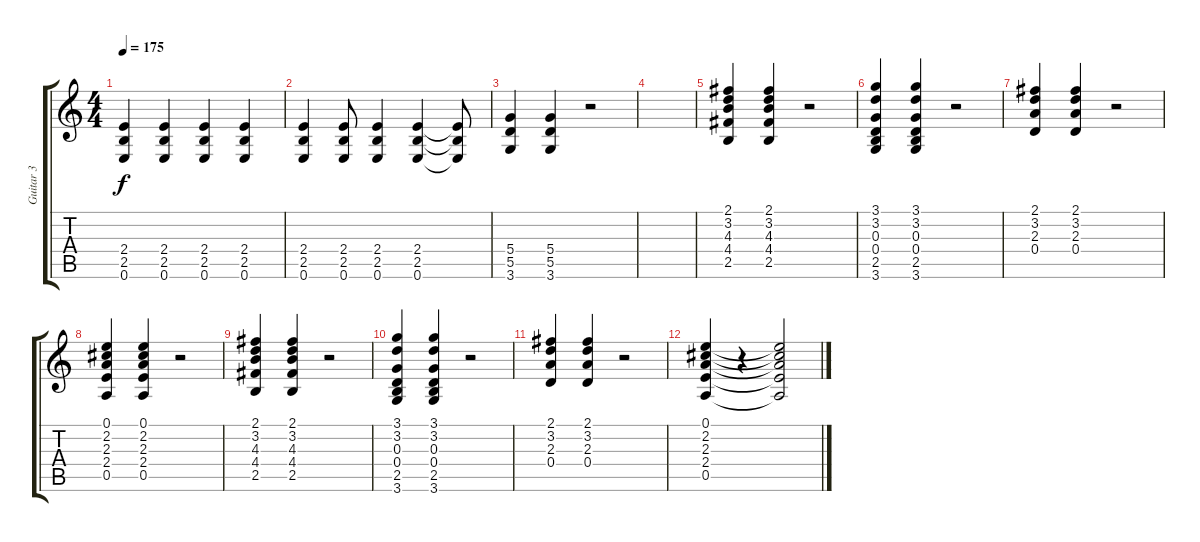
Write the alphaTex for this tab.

\track ("Guitar 3" "Guitar 3") {instrument overdrivenguitar}
\staff {score tabs}
\tuning (E4 B3 G3 D3 A2 E2) {hide}
\ts (4 4)
\tempo 175
\clef g2
\ks c
(2.4 2.5 0.6).4{dy f} (2.4 2.5 0.6).4 (2.4 2.5 0.6).4 (2.4 2.5 0.6).4 |
(2.4 2.5 0.6).4 (2.4 2.5 0.6).8 (2.4 2.5 0.6).4 (2.4 2.5 0.6).4 (2.4{t} 2.5{t} 0.6{t}).8 |
(5.4 5.5 3.6).4 (5.4 5.5 3.6).4 r.2 |
|
(2.1 3.2 4.3 4.4 2.5).4 (2.1 3.2 4.3 4.4 2.5).4 r.2 |
(3.1 3.2 0.3 0.4 2.5 3.6).4 (3.1 3.2 0.3 0.4 2.5 3.6).4 r.2 |
(2.1 3.2 2.3 0.4).4 (2.1 3.2 2.3 0.4).4 r.2 |
(0.1 2.2 2.3 2.4 0.5).4 (0.1 2.2 2.3 2.4 0.5).4 r.2 |
(2.1 3.2 4.3 4.4 2.5).4 (2.1 3.2 4.3 4.4 2.5).4 r.2 |
(3.1 3.2 0.3 0.4 2.5 3.6).4 (3.1 3.2 0.3 0.4 2.5 3.6).4 r.2 |
(2.1 3.2 2.3 0.4).4 (2.1 3.2 2.3 0.4).4 r.2 |
(0.1 2.2 2.3 2.4 0.5).4 r.4 (0.1{t} 2.2{t} 2.3{t} 2.4{t} 0.5{t}).2
